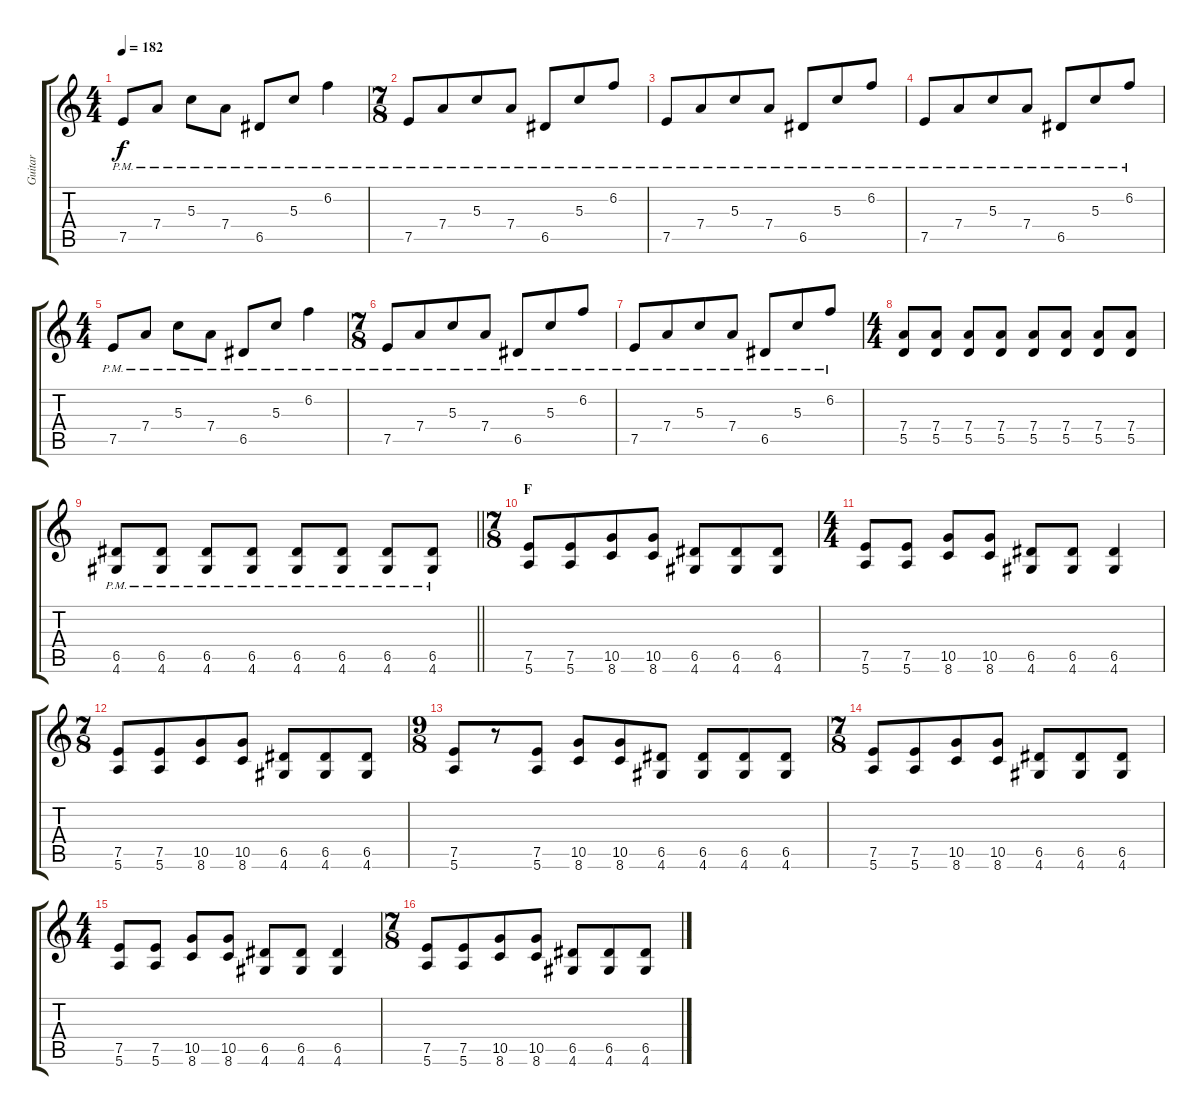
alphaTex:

\track ("Guitar" "Guitar") {instrument distortionguitar}
\staff {score tabs}
\tuning (E4 B3 G3 D3 A2 E2) {hide}
\ts (4 4)
\tempo 182
\clef g2
\ks c
7.5{pm}.8{dy f} 7.4{pm}.8 5.3{pm}.8 7.4{pm}.8 6.5{pm}.8 5.3{pm}.8 6.2{pm}.4 |
\ts (7 8)
7.5{pm}.8 7.4{pm}.8 5.3{pm}.8 7.4{pm}.8 6.5{pm}.8 5.3{pm}.8 6.2{pm}.8 |
7.5{pm}.8 7.4{pm}.8 5.3{pm}.8 7.4{pm}.8 6.5{pm}.8 5.3{pm}.8 6.2{pm}.8 |
7.5{pm}.8 7.4{pm}.8 5.3{pm}.8 7.4{pm}.8 6.5{pm}.8 5.3{pm}.8 6.2{pm}.8 |
\ts (4 4)
7.5{pm}.8 7.4{pm}.8 5.3{pm}.8 7.4{pm}.8 6.5{pm}.8 5.3{pm}.8 6.2{pm}.4 |
\ts (7 8)
7.5{pm}.8 7.4{pm}.8 5.3{pm}.8 7.4{pm}.8 6.5{pm}.8 5.3{pm}.8 6.2{pm}.8 |
7.5{pm}.8 7.4{pm}.8 5.3{pm}.8 7.4{pm}.8 6.5{pm}.8 5.3{pm}.8 6.2{pm}.8 |
\ts (4 4)
(7.4 5.5).8{volume 12} (7.4 5.5).8 (7.4 5.5).8 (7.4 5.5).8 (7.4 5.5).8 (7.4 5.5).8 (7.4 5.5).8 (7.4 5.5).8 |
\barLineRight lightlight
(6.5{pm} 4.6{pm}).8 (6.5{pm} 4.6{pm}).8 (6.5{pm} 4.6{pm}).8 (6.5{pm} 4.6{pm}).8 (6.5{pm} 4.6{pm}).8 (6.5{pm} 4.6{pm}).8 (6.5{pm} 4.6{pm}).8 (6.5{pm} 4.6{pm}).8 |
\ts (7 8)
\section ("" "F")
(7.5 5.6).8 (7.5 5.6).8 (10.5 8.6).8 (10.5 8.6).8 (6.5 4.6).8 (6.5 4.6).8 (6.5 4.6).8 |
\ts (4 4)
(7.5 5.6).8 (7.5 5.6).8 (10.5 8.6).8 (10.5 8.6).8 (6.5 4.6).8 (6.5 4.6).8 (6.5 4.6).4 |
\ts (7 8)
(7.5 5.6).8 (7.5 5.6).8 (10.5 8.6).8 (10.5 8.6).8 (6.5 4.6).8 (6.5 4.6).8 (6.5 4.6).8 |
\ts (9 8)
(7.5 5.6).8 r.8 (7.5 5.6).8 (10.5 8.6).8 (10.5 8.6).8 (6.5 4.6).8 (6.5 4.6).8 (6.5 4.6).8 (6.5 4.6).8 |
\ts (7 8)
(7.5 5.6).8 (7.5 5.6).8 (10.5 8.6).8 (10.5 8.6).8 (6.5 4.6).8 (6.5 4.6).8 (6.5 4.6).8 |
\ts (4 4)
(7.5 5.6).8 (7.5 5.6).8 (10.5 8.6).8 (10.5 8.6).8 (6.5 4.6).8 (6.5 4.6).8 (6.5 4.6).4 |
\ts (7 8)
(7.5 5.6).8 (7.5 5.6).8 (10.5 8.6).8 (10.5 8.6).8 (6.5 4.6).8 (6.5 4.6).8 (6.5 4.6).8
